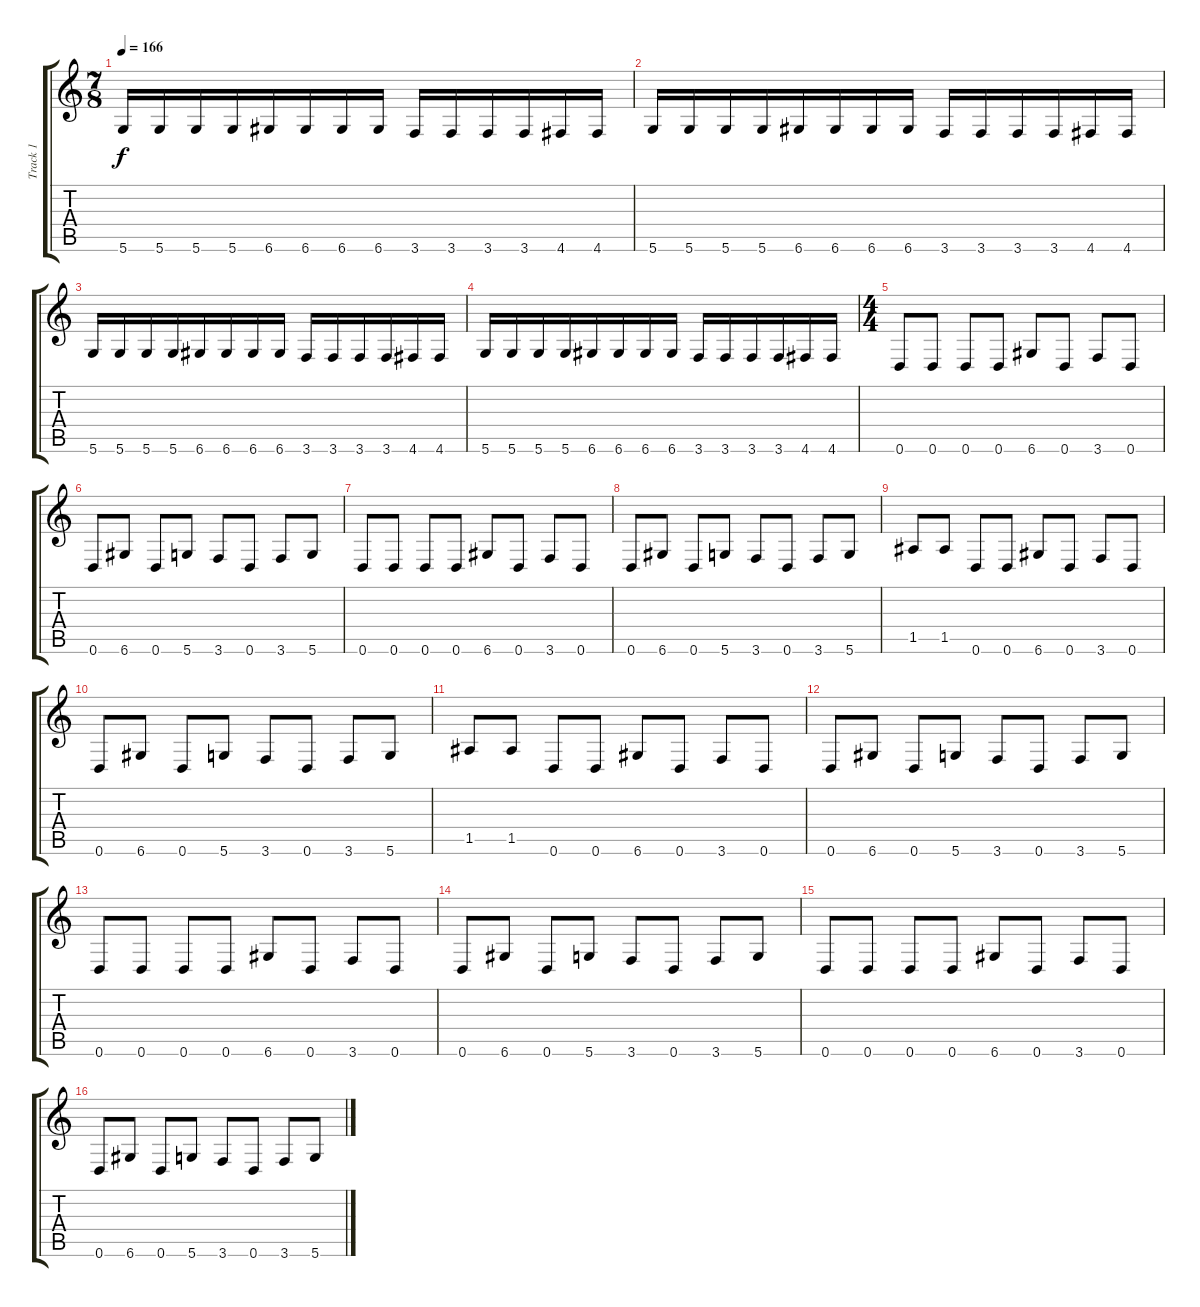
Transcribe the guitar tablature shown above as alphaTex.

\track ("Track 1" "Track 1") {instrument distortionguitar}
\staff {score tabs}
\tuning (E4 B3 G3 D3 A2 D2) {hide}
\ts (7 8)
\tempo 166
\clef g2
\ks c
5.6.16{dy f} 5.6.16 5.6.16 5.6.16 6.6.16 6.6.16 6.6.16 6.6.16 3.6.16 3.6.16 3.6.16 3.6.16 4.6.16 4.6.16 |
5.6.16 5.6.16 5.6.16 5.6.16 6.6.16 6.6.16 6.6.16 6.6.16 3.6.16 3.6.16 3.6.16 3.6.16 4.6.16 4.6.16 |
5.6.16 5.6.16 5.6.16 5.6.16 6.6.16 6.6.16 6.6.16 6.6.16 3.6.16 3.6.16 3.6.16 3.6.16 4.6.16 4.6.16 |
5.6.16 5.6.16 5.6.16 5.6.16 6.6.16 6.6.16 6.6.16 6.6.16 3.6.16 3.6.16 3.6.16 3.6.16 4.6.16 4.6.16 |
\ts (4 4)
0.6.8 0.6.8 0.6.8 0.6.8 6.6.8 0.6.8 3.6.8 0.6.8 |
0.6.8 6.6.8 0.6.8 5.6.8 3.6.8 0.6.8 3.6.8 5.6.8 |
0.6.8 0.6.8 0.6.8 0.6.8 6.6.8 0.6.8 3.6.8 0.6.8 |
0.6.8 6.6.8 0.6.8 5.6.8 3.6.8 0.6.8 3.6.8 5.6.8 |
1.5.8 1.5.8 0.6.8 0.6.8 6.6.8 0.6.8 3.6.8 0.6.8 |
0.6.8 6.6.8 0.6.8 5.6.8 3.6.8 0.6.8 3.6.8 5.6.8 |
1.5.8 1.5.8 0.6.8 0.6.8 6.6.8 0.6.8 3.6.8 0.6.8 |
0.6.8 6.6.8 0.6.8 5.6.8 3.6.8 0.6.8 3.6.8 5.6.8 |
0.6.8 0.6.8 0.6.8 0.6.8 6.6.8 0.6.8 3.6.8 0.6.8 |
0.6.8 6.6.8 0.6.8 5.6.8 3.6.8 0.6.8 3.6.8 5.6.8 |
0.6.8 0.6.8 0.6.8 0.6.8 6.6.8 0.6.8 3.6.8 0.6.8 |
0.6.8 6.6.8 0.6.8 5.6.8 3.6.8 0.6.8 3.6.8 5.6.8
